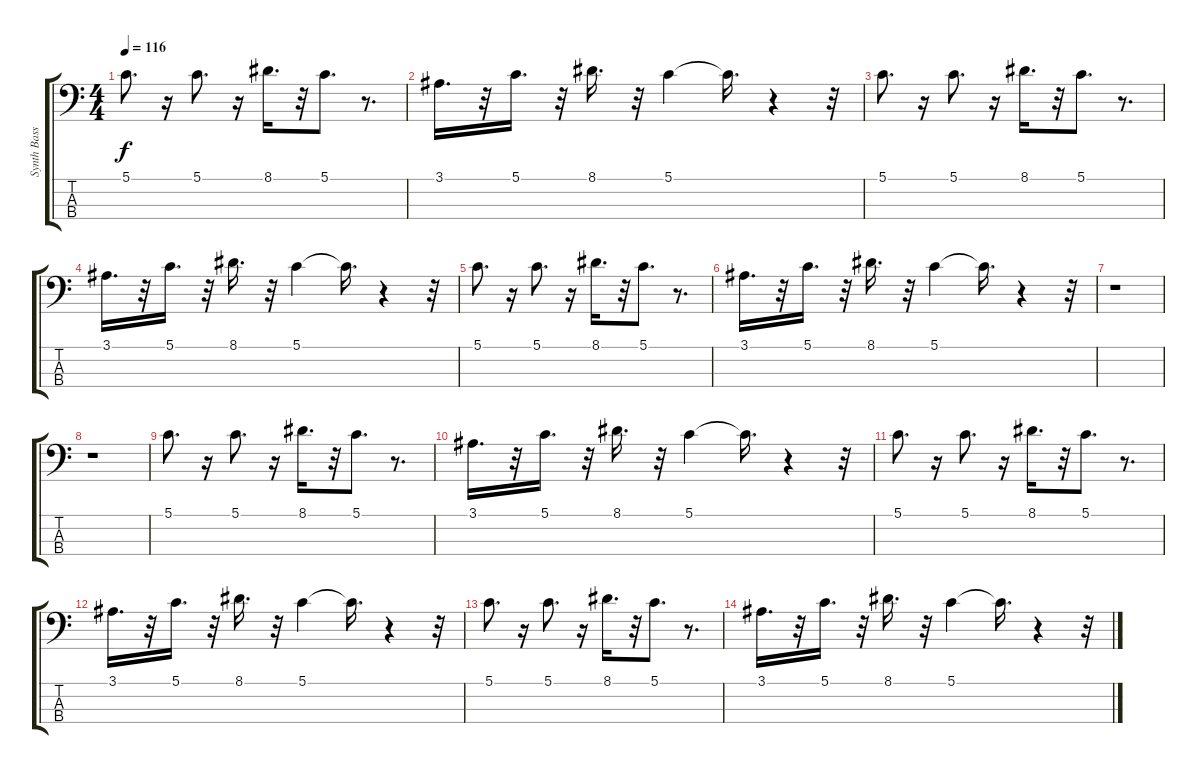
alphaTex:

\track ("Synth Bass 1" "Synth Bass") {instrument synthbass1}
\staff {score tabs}
\tuning (G2 D2 A1 E1) {hide}
\ts (4 4)
\tempo 116
\clef f4
\ks c
5.1.8{d dy f} r.16 5.1.8{d} r.16 8.1.16{d} r.32 5.1.8{d} r.8{d} |
3.1.16{d} r.32 5.1.16{d} r.32 8.1.16{d} r.32 5.1.4 5.1{t}.16{d} r.4 r.32 |
5.1.8{d} r.16 5.1.8{d} r.16 8.1.16{d} r.32 5.1.8{d} r.8{d} |
3.1.16{d} r.32 5.1.16{d} r.32 8.1.16{d} r.32 5.1.4 5.1{t}.16{d} r.4 r.32 |
5.1.8{d} r.16 5.1.8{d} r.16 8.1.16{d} r.32 5.1.8{d} r.8{d} |
3.1.16{d} r.32 5.1.16{d} r.32 8.1.16{d} r.32 5.1.4 5.1{t}.16{d} r.4 r.32 |
r.1 |
r.1 |
5.1.8{d} r.16 5.1.8{d} r.16 8.1.16{d} r.32 5.1.8{d} r.8{d} |
3.1.16{d} r.32 5.1.16{d} r.32 8.1.16{d} r.32 5.1.4 5.1{t}.16{d} r.4 r.32 |
5.1.8{d} r.16 5.1.8{d} r.16 8.1.16{d} r.32 5.1.8{d} r.8{d} |
3.1.16{d} r.32 5.1.16{d} r.32 8.1.16{d} r.32 5.1.4 5.1{t}.16{d} r.4 r.32 |
5.1.8{d} r.16 5.1.8{d} r.16 8.1.16{d} r.32 5.1.8{d} r.8{d} |
3.1.16{d} r.32 5.1.16{d} r.32 8.1.16{d} r.32 5.1.4 5.1{t}.16{d} r.4 r.32
